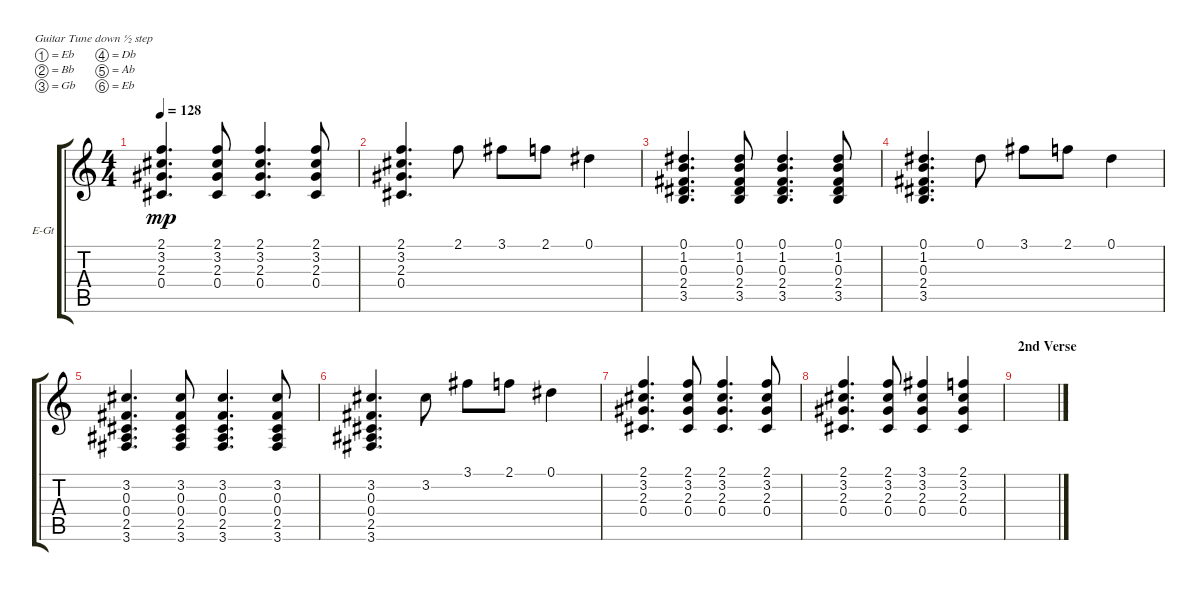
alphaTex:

\bracketExtendMode groupsimilarinstruments
\firstSystemTrackNameOrientation horizontal
\otherSystemsTrackNameOrientation horizontal
\track ("Electric Guitar" "E-Gt") {instrument electricguitarclean}
\staff {score tabs}
\tuning (Eb4 Bb3 Gb3 Db3 Ab2 Eb2)
\ts (4 4)
\tempo 128
\clef g2
\scale
0.333333
\ks c
(2.1 3.2 2.3 0.4).4{d dy mp} (2.1 3.2 2.3 0.4).8 (2.1 3.2 2.3 0.4).4{d} (2.1 3.2 2.3 0.4).8 |
\scale
0.333333 (2.1 3.2 2.3 0.4).4{d} 2.1.8 3.1.8 2.1.8 0.1.4 |
\scale
0.333333 (0.1 1.2 0.3 2.4 3.5).4{d} (0.1 1.2 0.3 2.4 3.5).8 (0.1 1.2 0.3 2.4 3.5).4{d} (0.1 1.2 0.3 2.4 3.5).8 |
\scale
0.333333 (0.1 1.2 0.3 2.4 3.5).4{d} 0.1.8 3.1.8 2.1.8 0.1.4 |
\scale
0.333333 (3.2 0.3 0.4 2.5 3.6).4{d} (3.2 0.3 0.4 2.5 3.6).8 (3.2 0.3 0.4 2.5 3.6).4{d} (3.2 0.3 0.4 2.5 3.6).8 |
\scale
0.333333 (3.2 0.3 0.4 2.5 3.6).4{d} 3.2.8 3.1.8 2.1.8 0.1.4 |
\scale
0.333333 (2.1 3.2 2.3 0.4).4{d} (2.1 3.2 2.3 0.4).8 (2.1 3.2 2.3 0.4).4{d} (2.1 3.2 2.3 0.4).8 |
\scale
0.333333 (2.1 3.2 2.3 0.4).4{d} (2.1 3.2 2.3 0.4).8 (3.1 3.2 2.3 0.4).4 (2.1 3.2 2.3 0.4).4 |
\section ("" "2nd Verse")
\scale
0.333333 |
\scale
0.333333 |
\scale
0.333333 |
\scale
0.333333 |
\scale
0.333333 |
\scale
0.333333 |
\scale
0.333333 |
\scale
0.333333
